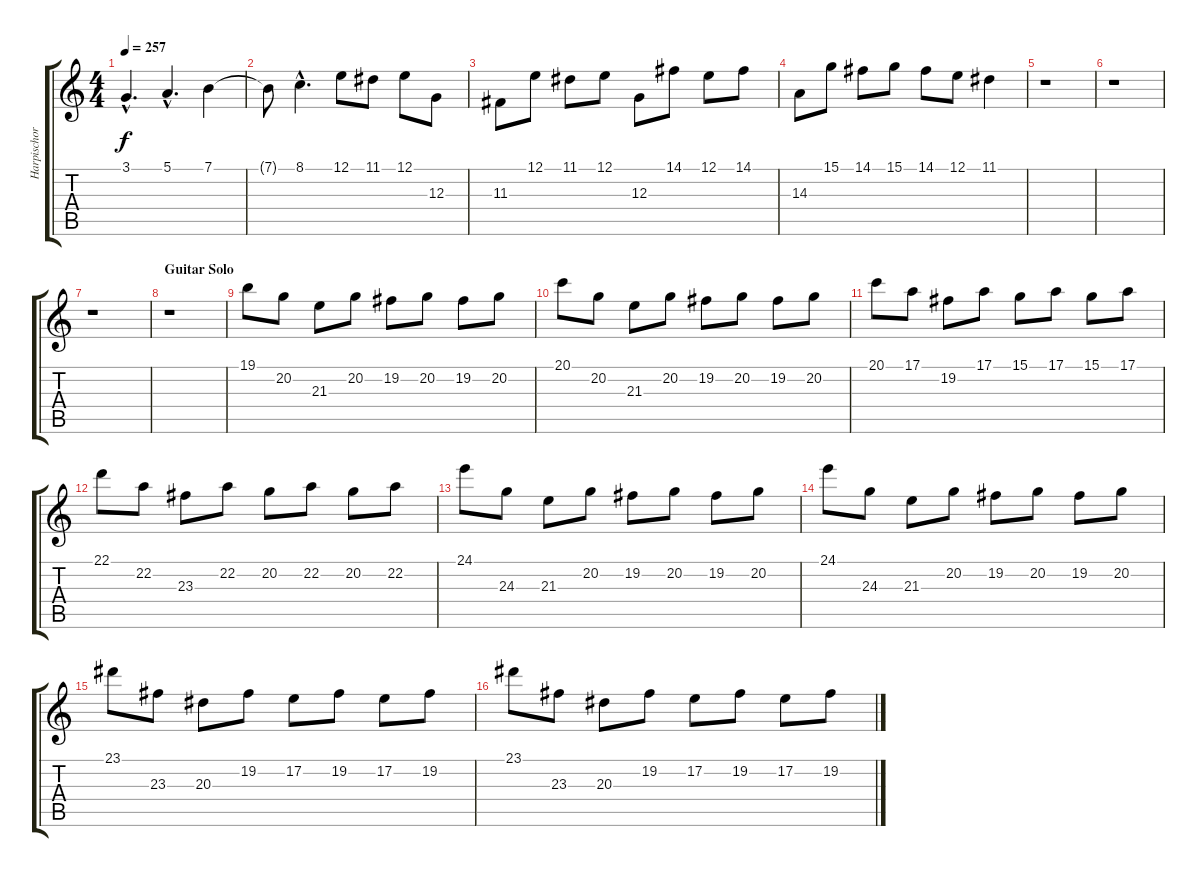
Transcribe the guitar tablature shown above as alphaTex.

\track ("Harpischord" "Harpischor") {instrument harpsichord}
\staff {score tabs}
\tuning (E4 B3 G3 D3 A2 E2) {hide}
\ts (4 4)
\tempo 257
\clef g2
\ks c
3.1{hac}.4{d dy f} 5.1{hac}.4{d} 7.1.4 |
7.1{t}.8 8.1{hac}.4{d} 12.1.8 11.1.8 12.1.8 12.3.8 |
11.3.8 12.1.8 11.1.8 12.1.8 12.3.8 14.1.8 12.1.8 14.1.8 |
14.3.8 15.1.8 14.1.8 15.1.8 14.1.8 12.1.8 11.1.4 |
r.1 |
r.1 |
r.1 |
\section ("" "Guitar Solo")
r.1 |
19.1.8 20.2.8 21.3.8 20.2.8 19.2.8 20.2.8 19.2.8 20.2.8 |
20.1.8 20.2.8 21.3.8 20.2.8 19.2.8 20.2.8 19.2.8 20.2.8 |
20.1.8 17.1.8 19.2.8 17.1.8 15.1.8 17.1.8 15.1.8 17.1.8 |
22.1.8 22.2.8 23.3.8 22.2.8 20.2.8 22.2.8 20.2.8 22.2.8 |
24.1.8 24.3.8 21.3.8 20.2.8 19.2.8 20.2.8 19.2.8 20.2.8 |
24.1.8 24.3.8 21.3.8 20.2.8 19.2.8 20.2.8 19.2.8 20.2.8 |
23.1.8 23.3.8 20.3.8 19.2.8 17.2.8 19.2.8 17.2.8 19.2.8 |
23.1.8 23.3.8 20.3.8 19.2.8 17.2.8 19.2.8 17.2.8 19.2.8
